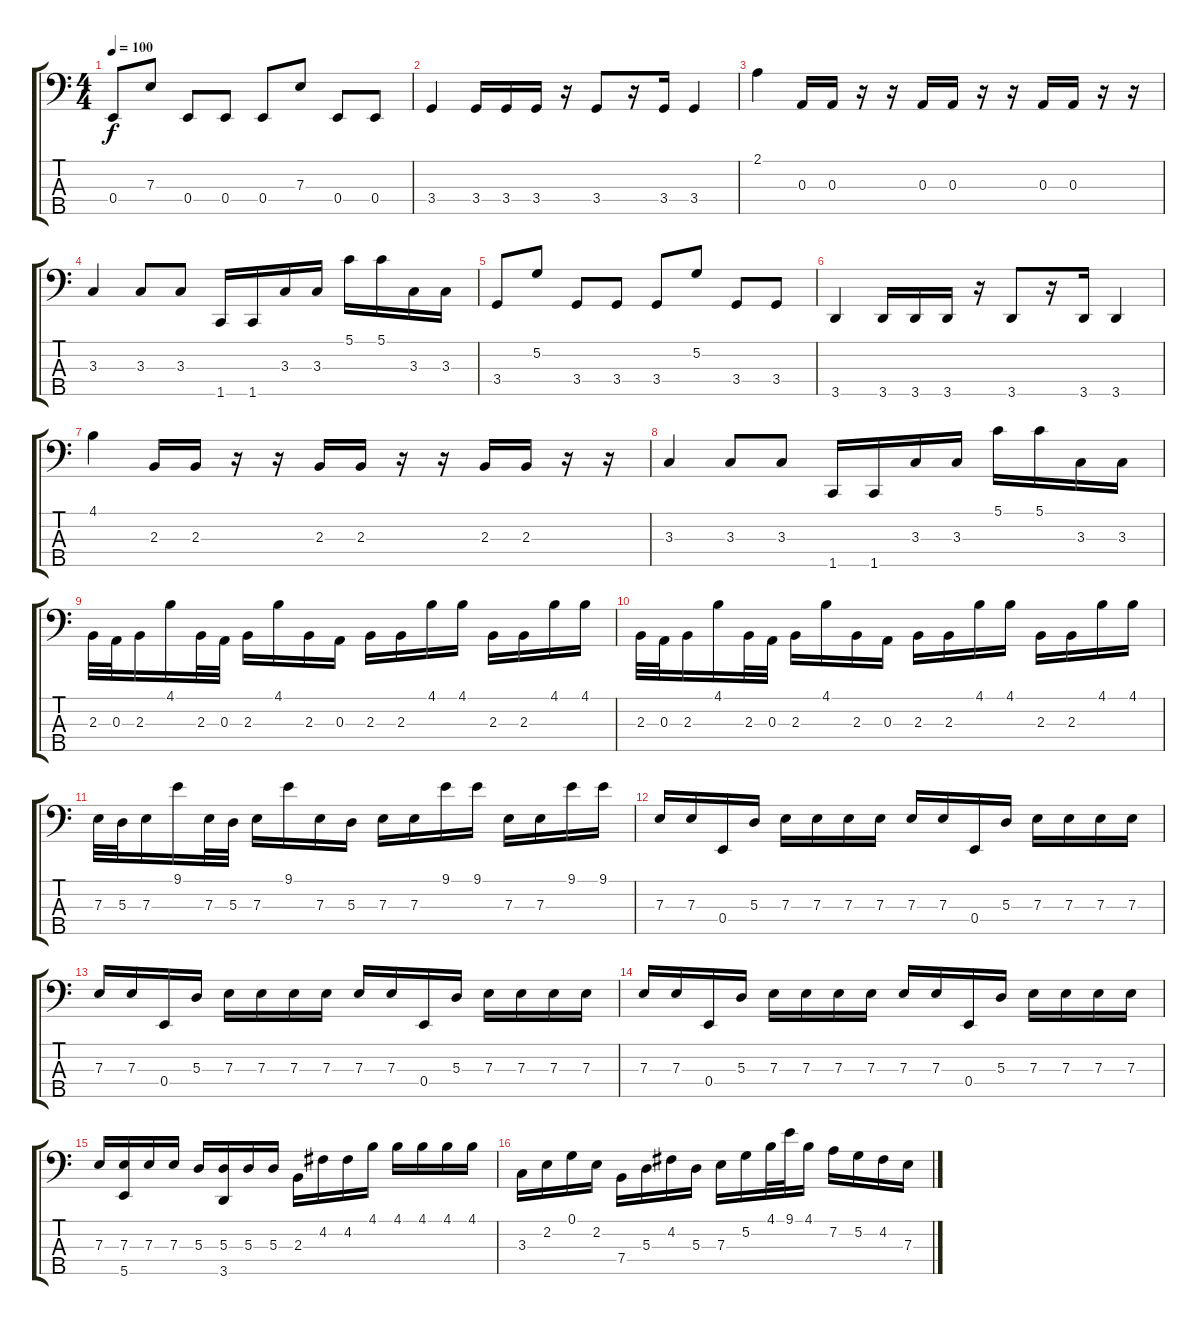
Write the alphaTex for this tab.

\track "" {instrument electricbassfinger}
\staff {score tabs}
\tuning (G2 D2 A1 E1 B0) {hide}
\ts (4 4)
\tempo 100
\clef f4
\ks c
0.4.8{dy f instrument electricbassfinger} 7.3.8 0.4.8 0.4.8 0.4.8 7.3.8 0.4.8 0.4.8 |
3.4.4 3.4.16 3.4.16 3.4.16 r.16 3.4.8 r.16 3.4.16 3.4.4 |
2.1.4 0.3.16 0.3.16 r.16 r.16 0.3.16 0.3.16 r.16 r.16 0.3.16 0.3.16 r.16 r.16 |
3.3.4 3.3.8 3.3.8 1.5.16 1.5.16 3.3.16 3.3.16 5.1.16 5.1.16 3.3.16 3.3.16 |
3.4.8 5.2.8 3.4.8 3.4.8 3.4.8 5.2.8 3.4.8 3.4.8 |
3.5.4 3.5.16 3.5.16 3.5.16 r.16 3.5.8 r.16 3.5.16 3.5.4 |
4.1.4 2.3.16 2.3.16 r.16 r.16 2.3.16 2.3.16 r.16 r.16 2.3.16 2.3.16 r.16 r.16 |
3.3.4 3.3.8 3.3.8 1.5.16 1.5.16 3.3.16 3.3.16 5.1.16 5.1.16 3.3.16 3.3.16 |
2.3.32 0.3.32 2.3.16 4.1.16 2.3.32 0.3.32 2.3.16 4.1.16 2.3.16 0.3.16 2.3.16 2.3.16 4.1.16 4.1.16 2.3.16 2.3.16 4.1.16 4.1.16 |
2.3.32 0.3.32 2.3.16 4.1.16 2.3.32 0.3.32 2.3.16 4.1.16 2.3.16 0.3.16 2.3.16 2.3.16 4.1.16 4.1.16 2.3.16 2.3.16 4.1.16 4.1.16 |
7.3.32 5.3.32 7.3.16 9.1.16 7.3.32 5.3.32 7.3.16 9.1.16 7.3.16 5.3.16 7.3.16 7.3.16 9.1.16 9.1.16 7.3.16 7.3.16 9.1.16 9.1.16 |
7.3.16 7.3.16 0.4.16 5.3.16 7.3.16 7.3.16 7.3.16 7.3.16 7.3.16 7.3.16 0.4.16 5.3.16 7.3.16 7.3.16 7.3.16 7.3.16 |
7.3.16 7.3.16 0.4.16 5.3.16 7.3.16 7.3.16 7.3.16 7.3.16 7.3.16 7.3.16 0.4.16 5.3.16 7.3.16 7.3.16 7.3.16 7.3.16 |
7.3.16 7.3.16 0.4.16 5.3.16 7.3.16 7.3.16 7.3.16 7.3.16 7.3.16 7.3.16 0.4.16 5.3.16 7.3.16 7.3.16 7.3.16 7.3.16 |
7.3.16 (7.3 5.5).16 7.3.16 7.3.16 5.3.16 (5.3 3.5).16 5.3.16 5.3.16 2.3.16 4.2.16 4.2.16 4.1.16 4.1.16 4.1.16 4.1.16 4.1.16 |
3.3.16 2.2.16 0.1.16 2.2.16 7.4.16 5.3.16 4.2.16 5.3.16 7.3.16 5.2.16 4.1.32 9.1.32 4.1.16 7.2.16 5.2.16 4.2.16 7.3.16
